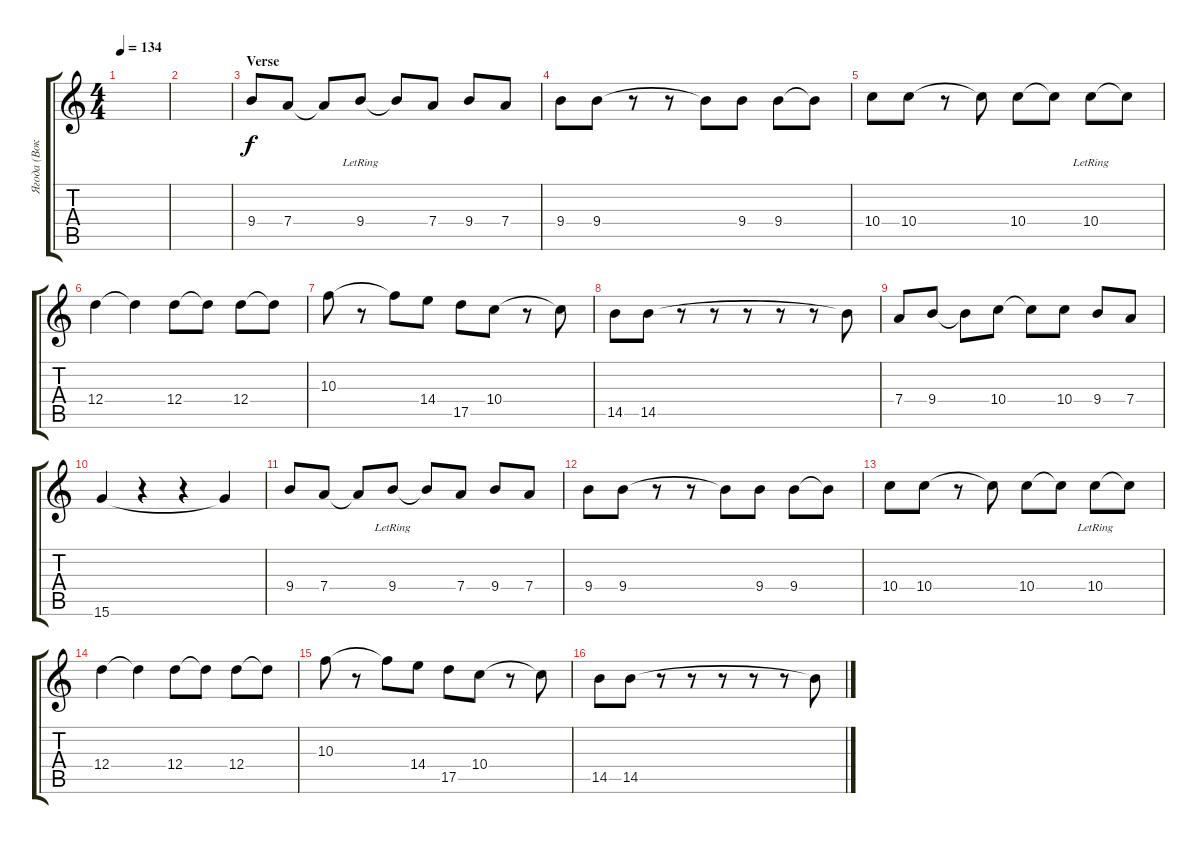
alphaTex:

\track ("Ягода (Вокал)" "Ягода (Вок") {instrument overdrivenguitar}
\staff {score tabs}
\tuning (E4 B3 G3 D3 A2 E2) {hide}
\ts (4 4)
\tempo 134
\clef g2
\ks c
|
|
\section ("" "Verse")
9.4.8 7.4.8 7.4{t}.8 9.4{lr}.8 9.4{t}.8 7.4.8 9.4.8 7.4.8 |
9.4.8 9.4.8 r.8 r.8 9.4{t}.8 9.4.8 9.4.8 9.4{t}.8 |
10.4.8 10.4.8 r.8 10.4{t}.8 10.4.8 10.4{t}.8 10.4{lr}.8 10.4{t}.8 |
12.4.4 12.4{t}.4 12.4.8 12.4{t}.8 12.4.8 12.4{t}.8 |
10.3.8 r.8 10.3{t}.8 14.4.8 17.5.8 10.4.8 r.8 10.4{t}.8 |
14.5.8 14.5.8 r.8 r.8 r.8 r.8 r.8 14.5{t}.8 |
7.4.8 9.4.8 9.4{t}.8 10.4.8 10.4{t}.8 10.4.8 9.4.8 7.4.8 |
15.6.4 r.4 r.4 15.6{t}.4 |
9.4.8 7.4.8 7.4{t}.8 9.4{lr}.8 9.4{t}.8 7.4.8 9.4.8 7.4.8 |
9.4.8 9.4.8 r.8 r.8 9.4{t}.8 9.4.8 9.4.8 9.4{t}.8 |
10.4.8 10.4.8 r.8 10.4{t}.8 10.4.8 10.4{t}.8 10.4{lr}.8 10.4{t}.8 |
12.4.4 12.4{t}.4 12.4.8 12.4{t}.8 12.4.8 12.4{t}.8 |
10.3.8 r.8 10.3{t}.8 14.4.8 17.5.8 10.4.8 r.8 10.4{t}.8 |
14.5.8 14.5.8 r.8 r.8 r.8 r.8 r.8 14.5{t}.8
